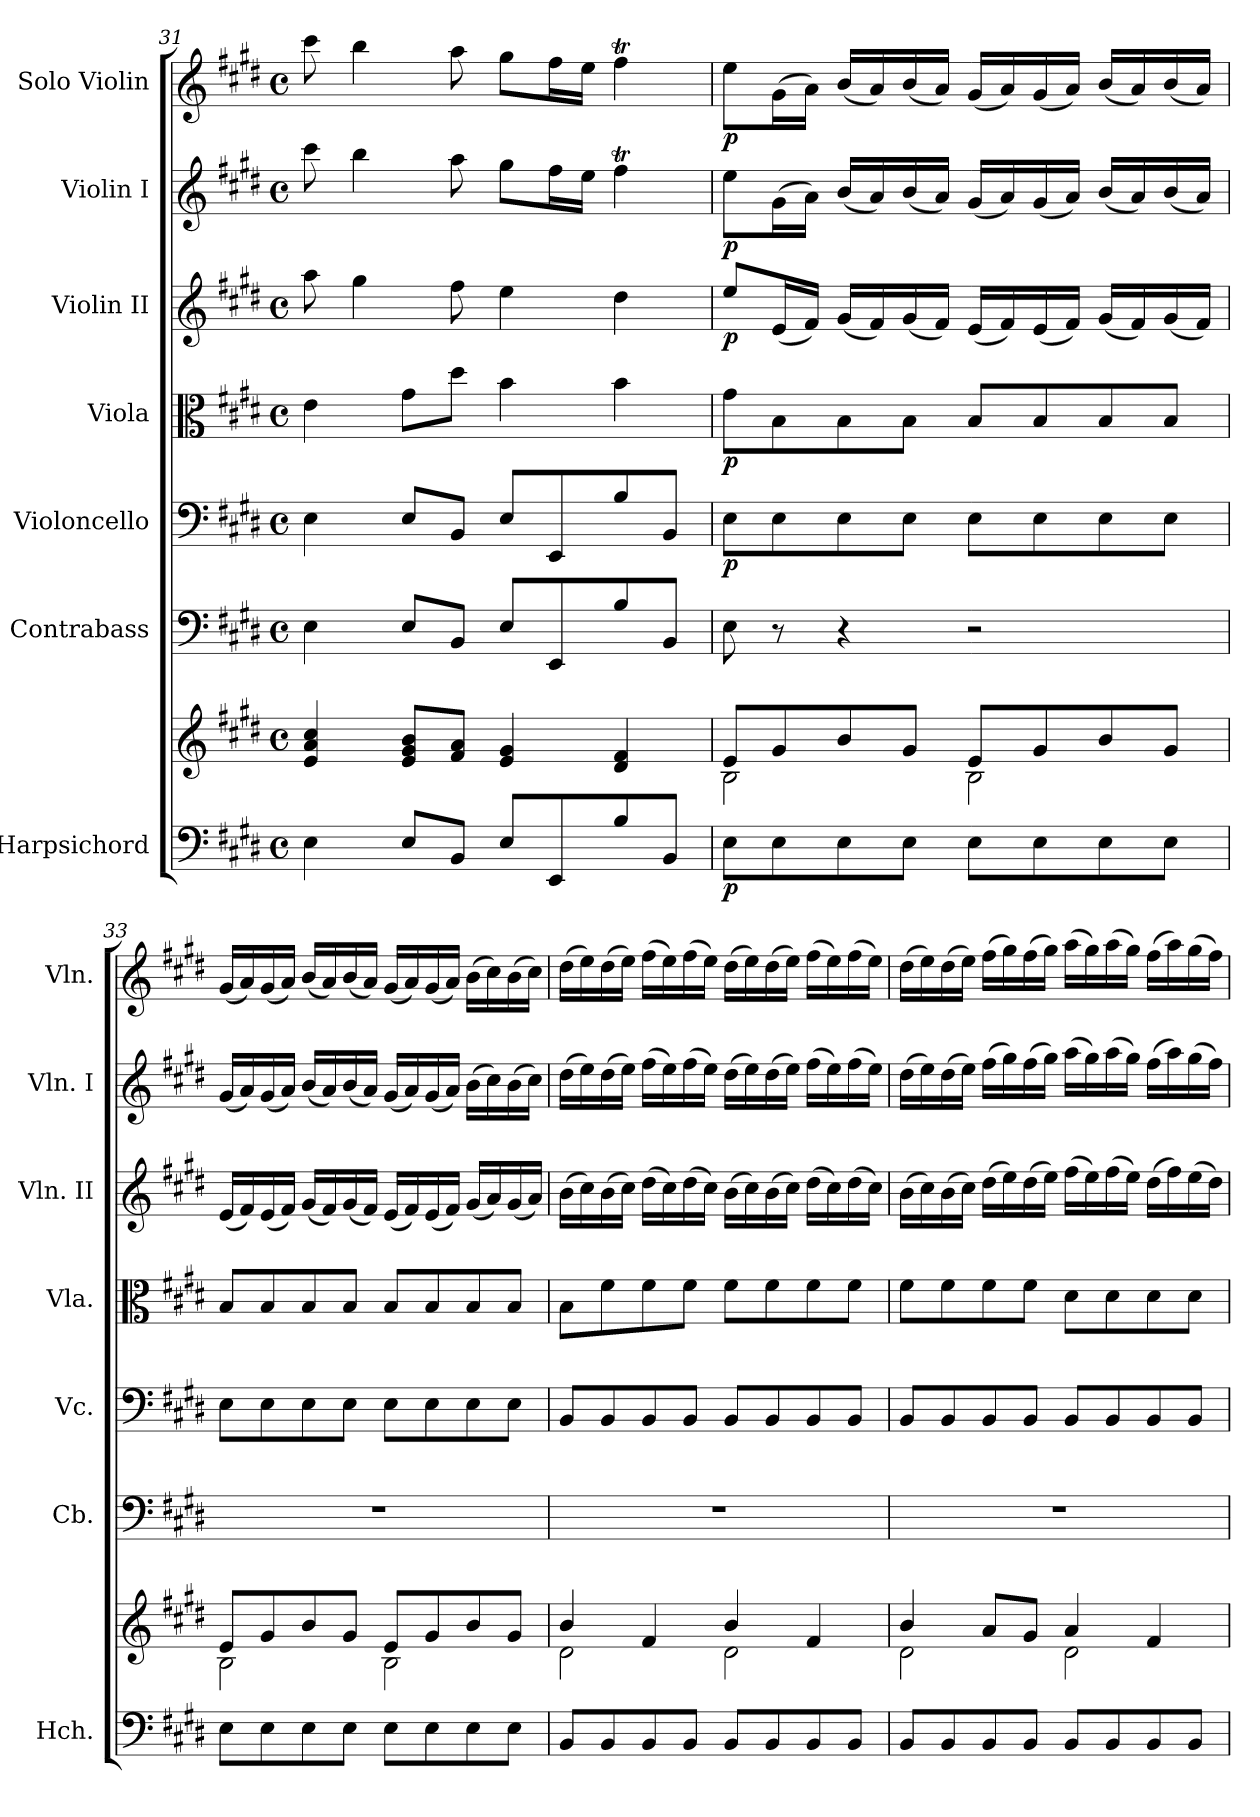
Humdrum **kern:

**kern	**kern	**dynam	**kern	**kern	**dynam	**kern	**dynam	**kern	**dynam	**kern	**dynam	**kern	**dynam
*part7	*part7	*part7	*part6	*part5	*part5	*part4	*part4	*part3	*part3	*part2	*part2	*part1	*part1
*staff8	*staff7	*staff7/8	*staff6	*staff5	*staff5	*staff4	*staff4	*staff3	*staff3	*staff2	*staff2	*staff1	*staff1
*I"Harpsichord	*	*	*I"Contrabass	*I"Violoncello	*	*I"Viola	*	*I"Violin II	*	*I"Violin I	*	*I"Solo Violin	*
*I'Hch.	*	*	*I'Cb.	*I'Vc.	*	*I'Vla.	*	*I'Vln. II	*	*I'Vln. I	*	*I'Vln.	*
*clefF4	*clefG2	*	*clefF4	*clefF4	*	*clefC3	*	*clefG2	*	*clefG2	*	*clefG2	*
*	*	*	*ITrd7c12	*	*	*	*	*	*	*	*	*	*
*k[f#c#g#d#]	*k[f#c#g#d#]	*	*k[f#c#g#d#]	*k[f#c#g#d#]	*	*k[f#c#g#d#]	*	*k[f#c#g#d#]	*	*k[f#c#g#d#]	*	*k[f#c#g#d#]	*
*M4/4	*M4/4	*	*M4/4	*M4/4	*	*M4/4	*	*M4/4	*	*M4/4	*	*M4/4	*
*met(c)	*met(c)	*	*met(c)	*met(c)	*	*met(c)	*	*met(c)	*	*met(c)	*	*met(c)	*
=31	=31	=31	=31	=31	=31	=31	=31	=31	=31	=31	=31	=31	=31
4E\	4e/ 4a/ 4cc#/	.	4EE\	4E\	.	4e\	.	8aa\	.	8ccc#\	.	8ccc#\	.
.	.	.	.	.	.	.	.	4gg#\	.	4bb\	.	4bb\	.
8E/L	8e/ 8g#/ 8b/L	.	8EE/L	8E/L	.	8g#\L	.	.	.	.	.	.	.
8BB/J	8f#/ 8a/J	.	8BBB/J	8BB/J	.	8dd#\J	.	8ff#\	.	8aa\	.	8aa\	.
8E/L	4e/ 4g#/	.	8EE/L	8E/L	.	4b\	.	4ee\	.	8gg#\L	.	8gg#\L	.
8EE/	.	.	8EEE/	8EE/	.	.	.	.	.	16ff#\L	.	16ff#\L	.
.	.	.	.	.	.	.	.	.	.	16ee\JJ	.	16ee\JJ	.
8B/	4d#/ 4f#/	.	8BB/	8B/	.	4b\	.	4dd#\	.	4ff#T\	.	4ff#T\	.
8BB/J	.	.	8BBB/J	8BB/J	.	.	.	.	.	.	.	.	.
=32	=32	=32	=32	=32	=32	=32	=32	=32	=32	=32	=32	=32	=32
*	*^	*	*	*	*	*	*	*	*	*	*	*	*
!	!	!	!LO:DY:b=2	!	!	!LO:DY:b	!	!LO:DY:b	!	!LO:DY:b	!	!LO:DY:b	!	!LO:DY:b
8E\L	8e/L	2B\	p	8EE\	8E\L	p	8g#\L	p	8ee/L	p	8ee\L	p	8ee\L	p
8E\	8g#/	.	.	8r	8E\	.	8B\	.	(<16e/L	.	(>16g#\L	.	(>16g#\L	.
.	.	.	.	.	.	.	.	.	16f#/JJ)	.	16a\JJ)	.	16a\JJ)	.
8E\	8b/	.	.	4r	8E\	.	8B\	.	(<16g#/LL	.	(<16b/LL	.	(<16b/LL	.
.	.	.	.	.	.	.	.	.	16f#/)	.	16a/)	.	16a/)	.
8E\J	8g#/J	.	.	.	8E\J	.	8B\J	.	(<16g#/	.	(<16b/	.	(<16b/	.
.	.	.	.	.	.	.	.	.	16f#/JJ)	.	16a/JJ)	.	16a/JJ)	.
8E\L	8e/L	2B\	.	2r	8E\L	.	8B/L	.	(<16e/LL	.	(<16g#/LL	.	(<16g#/LL	.
.	.	.	.	.	.	.	.	.	16f#/)	.	16a/)	.	16a/)	.
8E\	8g#/	.	.	.	8E\	.	8B/	.	(<16e/	.	(<16g#/	.	(<16g#/	.
.	.	.	.	.	.	.	.	.	16f#/JJ)	.	16a/JJ)	.	16a/JJ)	.
8E\	8b/	.	.	.	8E\	.	8B/	.	(<16g#/LL	.	(<16b/LL	.	(<16b/LL	.
.	.	.	.	.	.	.	.	.	16f#/)	.	16a/)	.	16a/)	.
8E\J	8g#/J	.	.	.	8E\J	.	8B/J	.	(<16g#/	.	(<16b/	.	(<16b/	.
.	.	.	.	.	.	.	.	.	16f#/JJ)	.	16a/JJ)	.	16a/JJ)	.
!!LO:PB:g=z
=33	=33	=33	=33	=33	=33	=33	=33	=33	=33	=33	=33	=33	=33	=33
8E\L	8e/L	2B\	.	1r	8E\L	.	8B/L	.	(<16e/LL	.	(<16g#/LL	.	(<16g#/LL	.
.	.	.	.	.	.	.	.	.	16f#/)	.	16a/)	.	16a/)	.
8E\	8g#/	.	.	.	8E\	.	8B/	.	(<16e/	.	(<16g#/	.	(<16g#/	.
.	.	.	.	.	.	.	.	.	16f#/JJ)	.	16a/JJ)	.	16a/JJ)	.
8E\	8b/	.	.	.	8E\	.	8B/	.	(<16g#/LL	.	(<16b/LL	.	(<16b/LL	.
.	.	.	.	.	.	.	.	.	16f#/)	.	16a/)	.	16a/)	.
8E\J	8g#/J	.	.	.	8E\J	.	8B/J	.	(<16g#/	.	(<16b/	.	(<16b/	.
.	.	.	.	.	.	.	.	.	16f#/JJ)	.	16a/JJ)	.	16a/JJ)	.
8E\L	8e/L	2B\	.	.	8E\L	.	8B/L	.	(<16e/LL	.	(<16g#/LL	.	(<16g#/LL	.
.	.	.	.	.	.	.	.	.	16f#/)	.	16a/)	.	16a/)	.
8E\	8g#/	.	.	.	8E\	.	8B/	.	(<16e/	.	(<16g#/	.	(<16g#/	.
.	.	.	.	.	.	.	.	.	16f#/JJ)	.	16a/JJ)	.	16a/JJ)	.
8E\	8b/	.	.	.	8E\	.	8B/	.	(<16g#/LL	.	(>16b\LL	.	(>16b\LL	.
.	.	.	.	.	.	.	.	.	16a/)	.	16cc#\)	.	16cc#\)	.
8E\J	8g#/J	.	.	.	8E\J	.	8B/J	.	(<16g#/	.	(>16b\	.	(>16b\	.
.	.	.	.	.	.	.	.	.	16a/JJ)	.	16cc#\JJ)	.	16cc#\JJ)	.
=34	=34	=34	=34	=34	=34	=34	=34	=34	=34	=34	=34	=34	=34	=34
8BB/L	4b/	2d#\	.	1r	8BB/L	.	8B\L	.	(>16b\LL	.	(>16dd#\LL	.	(>16dd#\LL	.
.	.	.	.	.	.	.	.	.	16cc#\)	.	16ee\)	.	16ee\)	.
8BB/	.	.	.	.	8BB/	.	8f#\	.	(>16b\	.	(>16dd#\	.	(>16dd#\	.
.	.	.	.	.	.	.	.	.	16cc#\JJ)	.	16ee\JJ)	.	16ee\JJ)	.
8BB/	4f#/	.	.	.	8BB/	.	8f#\	.	(>16dd#\LL	.	(>16ff#\LL	.	(>16ff#\LL	.
.	.	.	.	.	.	.	.	.	16cc#\)	.	16ee\)	.	16ee\)	.
8BB/J	.	.	.	.	8BB/J	.	8f#\J	.	(>16dd#\	.	(>16ff#\	.	(>16ff#\	.
.	.	.	.	.	.	.	.	.	16cc#\JJ)	.	16ee\JJ)	.	16ee\JJ)	.
8BB/L	4b/	2d#\	.	.	8BB/L	.	8f#\L	.	(>16b\LL	.	(>16dd#\LL	.	(>16dd#\LL	.
.	.	.	.	.	.	.	.	.	16cc#\)	.	16ee\)	.	16ee\)	.
8BB/	.	.	.	.	8BB/	.	8f#\	.	(>16b\	.	(>16dd#\	.	(>16dd#\	.
.	.	.	.	.	.	.	.	.	16cc#\JJ)	.	16ee\JJ)	.	16ee\JJ)	.
8BB/	4f#/	.	.	.	8BB/	.	8f#\	.	(>16dd#\LL	.	(>16ff#\LL	.	(>16ff#\LL	.
.	.	.	.	.	.	.	.	.	16cc#\)	.	16ee\)	.	16ee\)	.
8BB/J	.	.	.	.	8BB/J	.	8f#\J	.	(>16dd#\	.	(>16ff#\	.	(>16ff#\	.
.	.	.	.	.	.	.	.	.	16cc#\JJ)	.	16ee\JJ)	.	16ee\JJ)	.
!!LO:PB:g=z
=35	=35	=35	=35	=35	=35	=35	=35	=35	=35	=35	=35	=35	=35	=35
8BB/L	4b/	2d#\	.	1r	8BB/L	.	8f#\L	.	(>16b\LL	.	(>16dd#\LL	.	(>16dd#\LL	.
.	.	.	.	.	.	.	.	.	16cc#\)	.	16ee\)	.	16ee\)	.
8BB/	.	.	.	.	8BB/	.	8f#\	.	(>16b\	.	(>16dd#\	.	(>16dd#\	.
.	.	.	.	.	.	.	.	.	16cc#\JJ)	.	16ee\JJ)	.	16ee\JJ)	.
8BB/	8a/L	.	.	.	8BB/	.	8f#\	.	(>16dd#\LL	.	(>16ff#\LL	.	(>16ff#\LL	.
.	.	.	.	.	.	.	.	.	16ee\)	.	16gg#\)	.	16gg#\)	.
8BB/J	8g#/J	.	.	.	8BB/J	.	8f#\J	.	(>16dd#\	.	(>16ff#\	.	(>16ff#\	.
.	.	.	.	.	.	.	.	.	16ee\JJ)	.	16gg#\JJ)	.	16gg#\JJ)	.
8BB/L	4a/	2d#\	.	.	8BB/L	.	8d#\L	.	(>16ff#\LL	.	(>16aa\LL	.	(>16aa\LL	.
.	.	.	.	.	.	.	.	.	16ee\)	.	16gg#\)	.	16gg#\)	.
8BB/	.	.	.	.	8BB/	.	8d#\	.	(>16ff#\	.	(>16aa\	.	(>16aa\	.
.	.	.	.	.	.	.	.	.	16ee\JJ)	.	16gg#\JJ)	.	16gg#\JJ)	.
8BB/	4f#/	.	.	.	8BB/	.	8d#\	.	(>16dd#\LL	.	(>16ff#\LL	.	(>16ff#\LL	.
.	.	.	.	.	.	.	.	.	16ff#\)	.	16aa\)	.	16aa\)	.
8BB/J	.	.	.	.	8BB/J	.	8d#\J	.	(>16ee\	.	(>16gg#\	.	(>16gg#\	.
.	.	.	.	.	.	.	.	.	16dd#\JJ)	.	16ff#\JJ)	.	16ff#\JJ)	.
*	*v	*v	*	*	*	*	*	*	*	*	*	*	*	*
=	=	=	=	=	=	=	=	=	=	=	=	=	=
*-	*-	*-	*-	*-	*-	*-	*-	*-	*-	*-	*-	*-	*-
